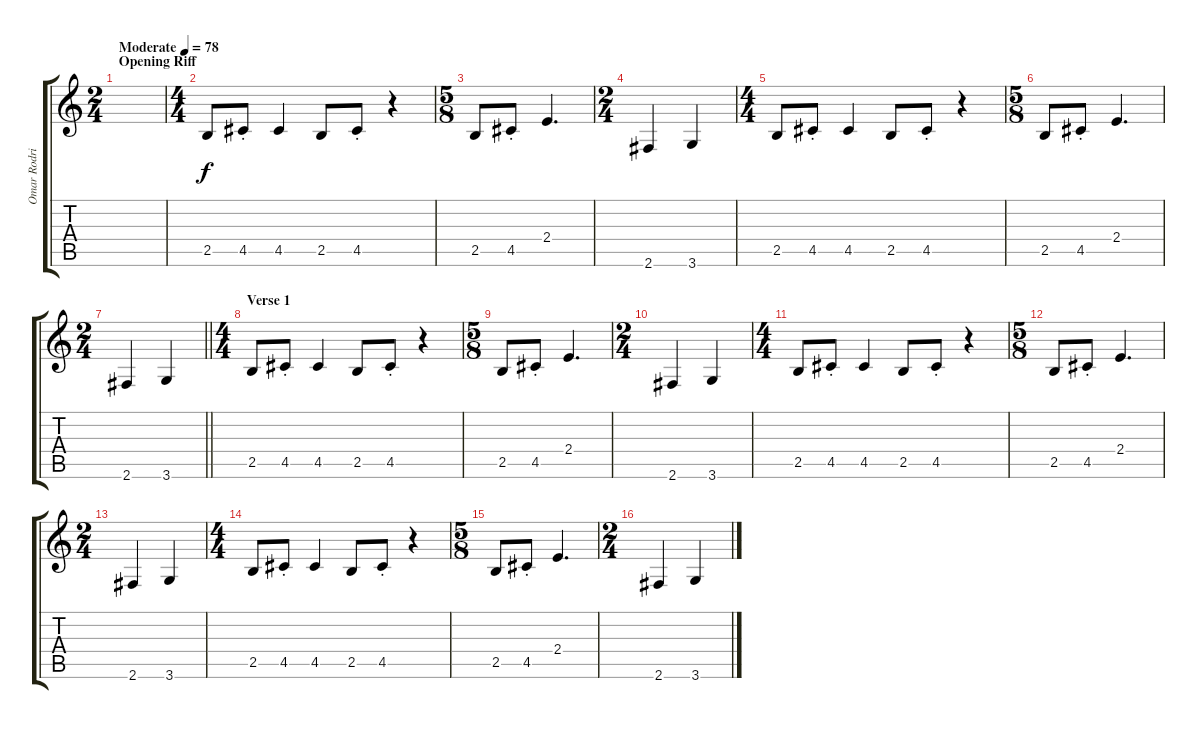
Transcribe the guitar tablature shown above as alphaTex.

\track ("Omar Rodriguez-Lopez" "Omar Rodri") {instrument distortionguitar}
\staff {score tabs}
\tuning (E4 B3 G3 D3 A2 E2) {hide}
\ts (2 4)
\section ("" "Opening Riff")
\tempo (78 "Moderate")
\clef g2
\ks c
|
\ts (4 4)
2.5.8 4.5{st}.8 4.5.4 2.5.8 4.5{st}.8 r.4 |
\ts (5 8)
2.5.8 4.5{st}.8 2.4.4{d} |
\ts (2 4)
2.6.4 3.6.4 |
\ts (4 4)
2.5.8 4.5{st}.8 4.5.4 2.5.8 4.5{st}.8 r.4 |
\ts (5 8)
2.5.8 4.5{st}.8 2.4.4{d} |
\ts (2 4)
\barLineRight lightlight
2.6.4 3.6.4 |
\ts (4 4)
\section ("" "Verse 1")
2.5.8 4.5{st}.8 4.5.4 2.5.8 4.5{st}.8 r.4 |
\ts (5 8)
2.5.8 4.5{st}.8 2.4.4{d} |
\ts (2 4)
2.6.4 3.6.4 |
\ts (4 4)
2.5.8 4.5{st}.8 4.5.4 2.5.8 4.5{st}.8 r.4 |
\ts (5 8)
2.5.8 4.5{st}.8 2.4.4{d} |
\ts (2 4)
2.6.4 3.6.4 |
\ts (4 4)
2.5.8 4.5{st}.8 4.5.4 2.5.8 4.5{st}.8 r.4 |
\ts (5 8)
2.5.8 4.5{st}.8 2.4.4{d} |
\ts (2 4)
2.6.4 3.6.4
